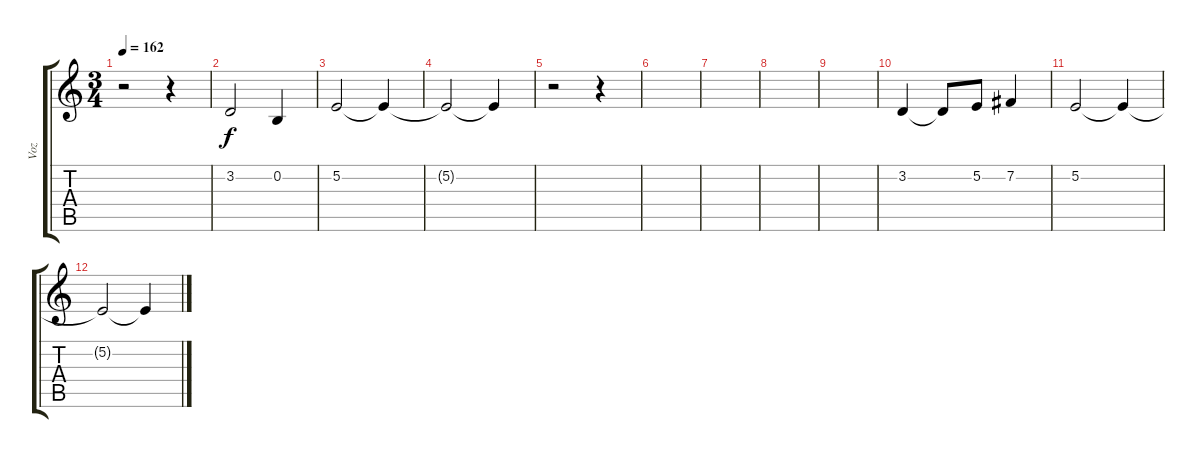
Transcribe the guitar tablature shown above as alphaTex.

\track ("Voz" "Voz") {instrument flute}
\staff {score tabs}
\tuning (E4 B3 G3 D3 A2 E2) {hide}
\ts (3 4)
\tempo 162
\clef g2
\ks c
r.2{dy f} r.4 |
3.2.2 0.2.4 |
5.2.2 5.2{t}.4 |
5.2{t}.2 5.2{t}.4 |
r.2 r.4 |
|
|
|
|
3.2.4 3.2{t}.8 5.2.8 7.2.4 |
5.2.2 5.2{t}.4 |
5.2{t}.2 5.2{t}.4
